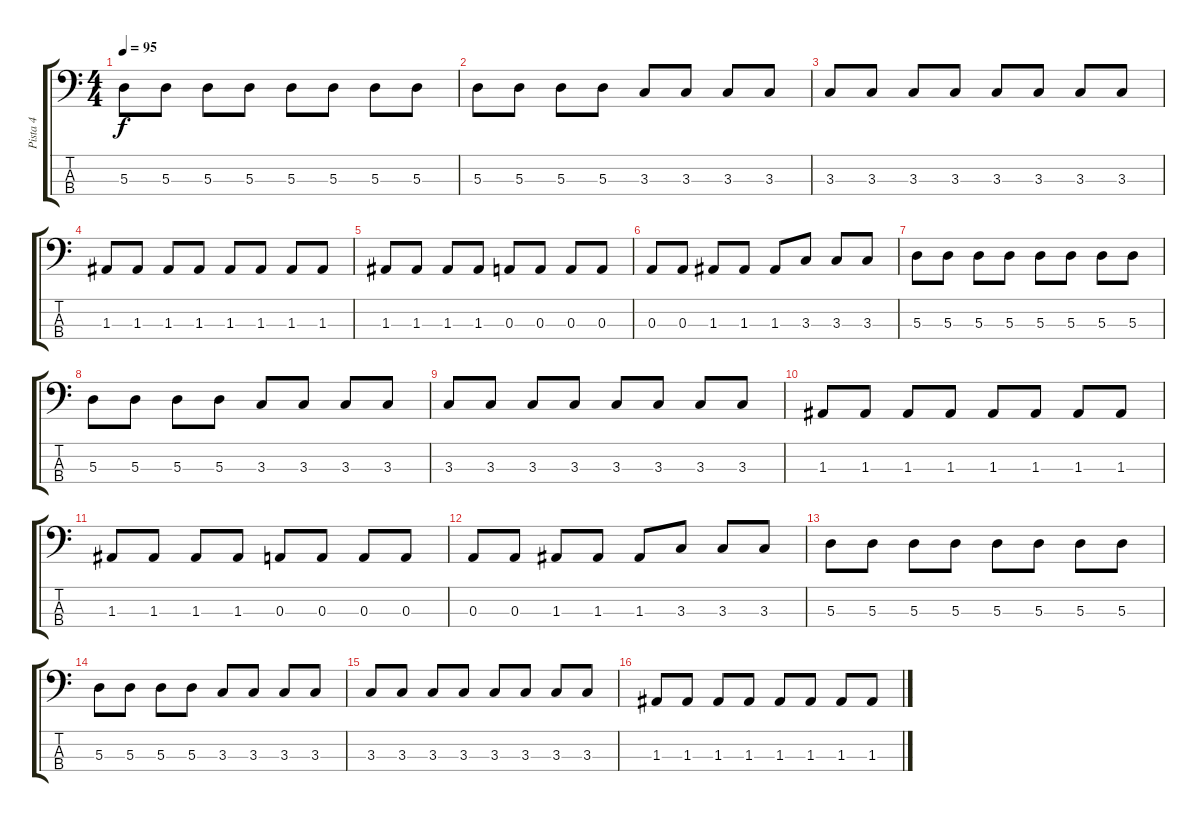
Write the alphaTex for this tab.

\track ("Pista 4" "Pista 4") {instrument electricbassfinger}
\staff {score tabs}
\tuning (G2 D2 A1 E1) {hide}
\ts (4 4)
\tempo 95
\clef f4
\ks c
5.3.8{dy f} 5.3.8 5.3.8 5.3.8 5.3.8 5.3.8 5.3.8 5.3.8 |
5.3.8 5.3.8 5.3.8 5.3.8 3.3.8 3.3.8 3.3.8 3.3.8 |
3.3.8 3.3.8 3.3.8 3.3.8 3.3.8 3.3.8 3.3.8 3.3.8 |
1.3.8 1.3.8 1.3.8 1.3.8 1.3.8 1.3.8 1.3.8 1.3.8 |
1.3.8 1.3.8 1.3.8 1.3.8 0.3.8 0.3.8 0.3.8 0.3.8 |
0.3.8 0.3.8 1.3.8 1.3.8 1.3.8 3.3.8 3.3.8 3.3.8 |
5.3.8 5.3.8 5.3.8 5.3.8 5.3.8 5.3.8 5.3.8 5.3.8 |
5.3.8 5.3.8 5.3.8 5.3.8 3.3.8 3.3.8 3.3.8 3.3.8 |
3.3.8 3.3.8 3.3.8 3.3.8 3.3.8 3.3.8 3.3.8 3.3.8 |
1.3.8 1.3.8 1.3.8 1.3.8 1.3.8 1.3.8 1.3.8 1.3.8 |
1.3.8 1.3.8 1.3.8 1.3.8 0.3.8 0.3.8 0.3.8 0.3.8 |
0.3.8 0.3.8 1.3.8 1.3.8 1.3.8 3.3.8 3.3.8 3.3.8 |
5.3.8 5.3.8 5.3.8 5.3.8 5.3.8 5.3.8 5.3.8 5.3.8 |
5.3.8 5.3.8 5.3.8 5.3.8 3.3.8 3.3.8 3.3.8 3.3.8 |
3.3.8 3.3.8 3.3.8 3.3.8 3.3.8 3.3.8 3.3.8 3.3.8 |
1.3.8 1.3.8 1.3.8 1.3.8 1.3.8 1.3.8 1.3.8 1.3.8
